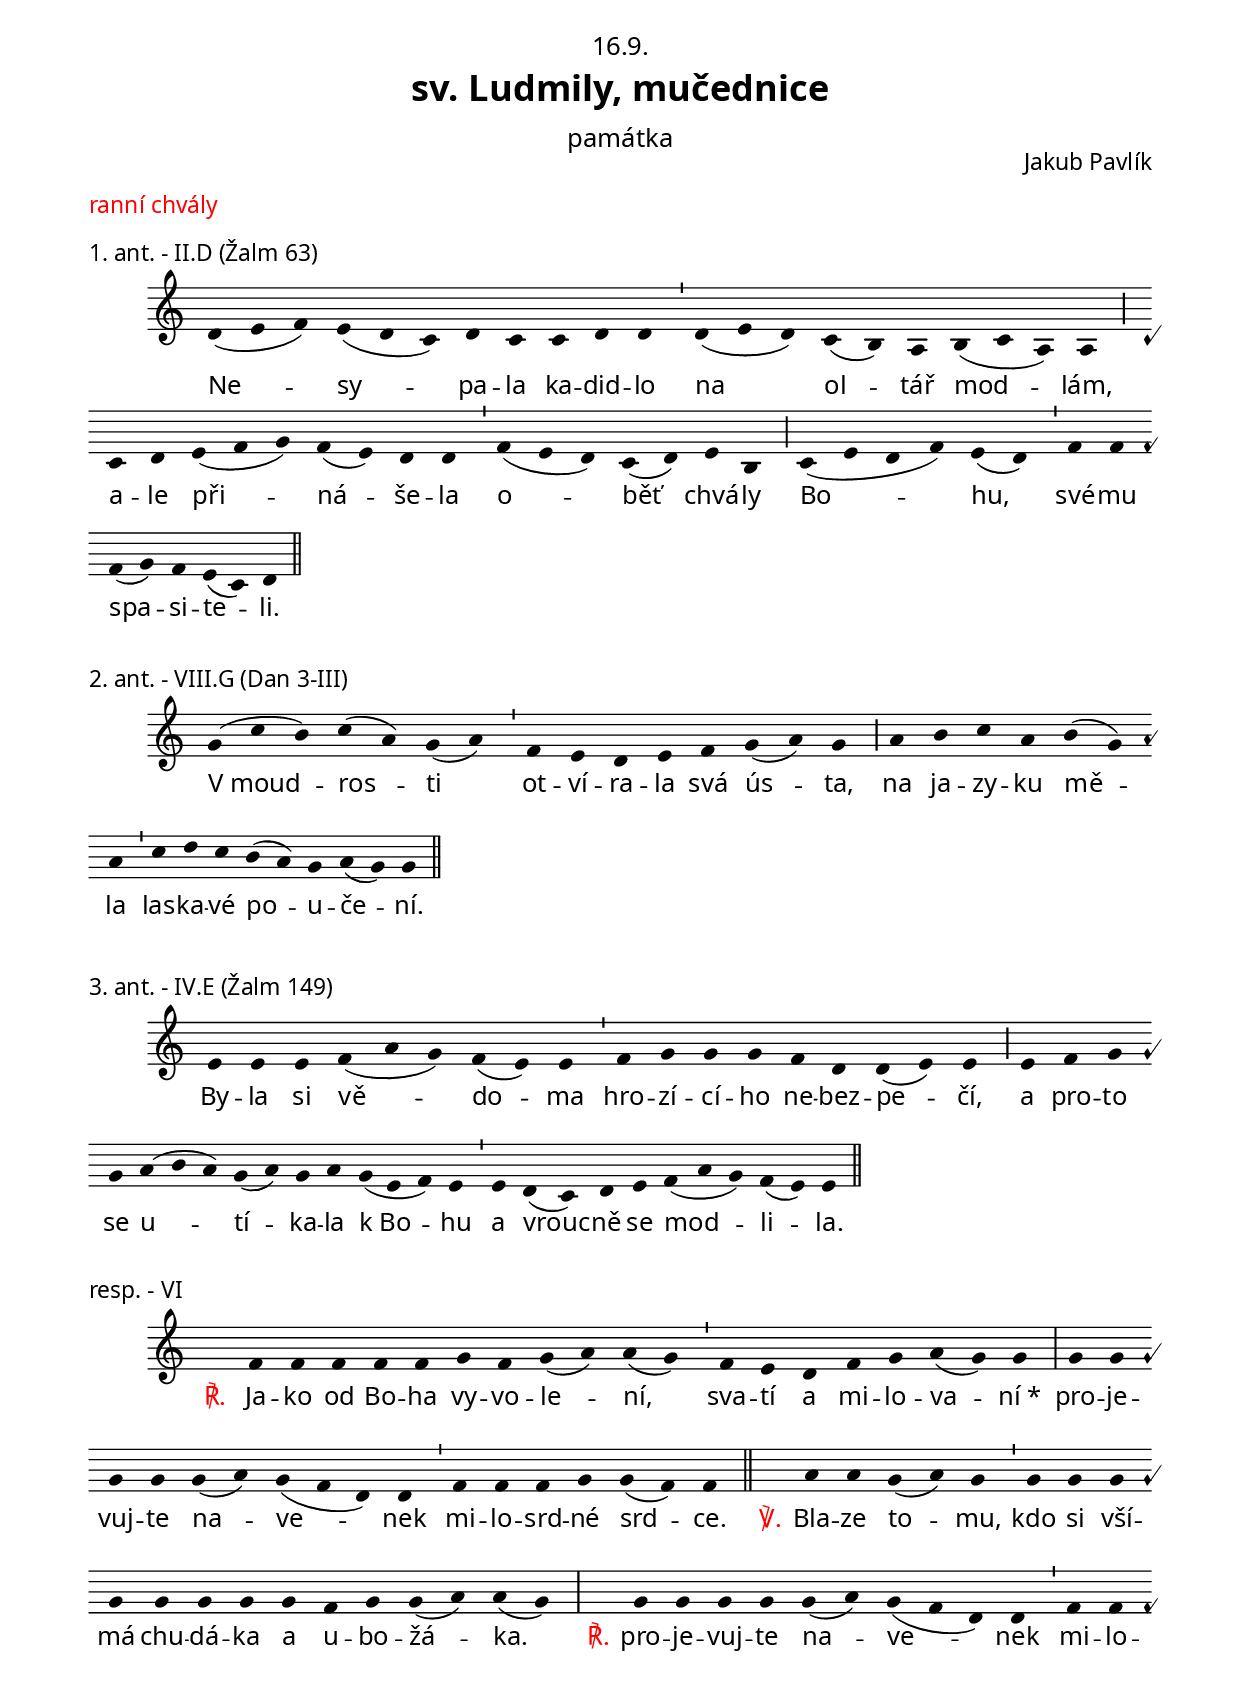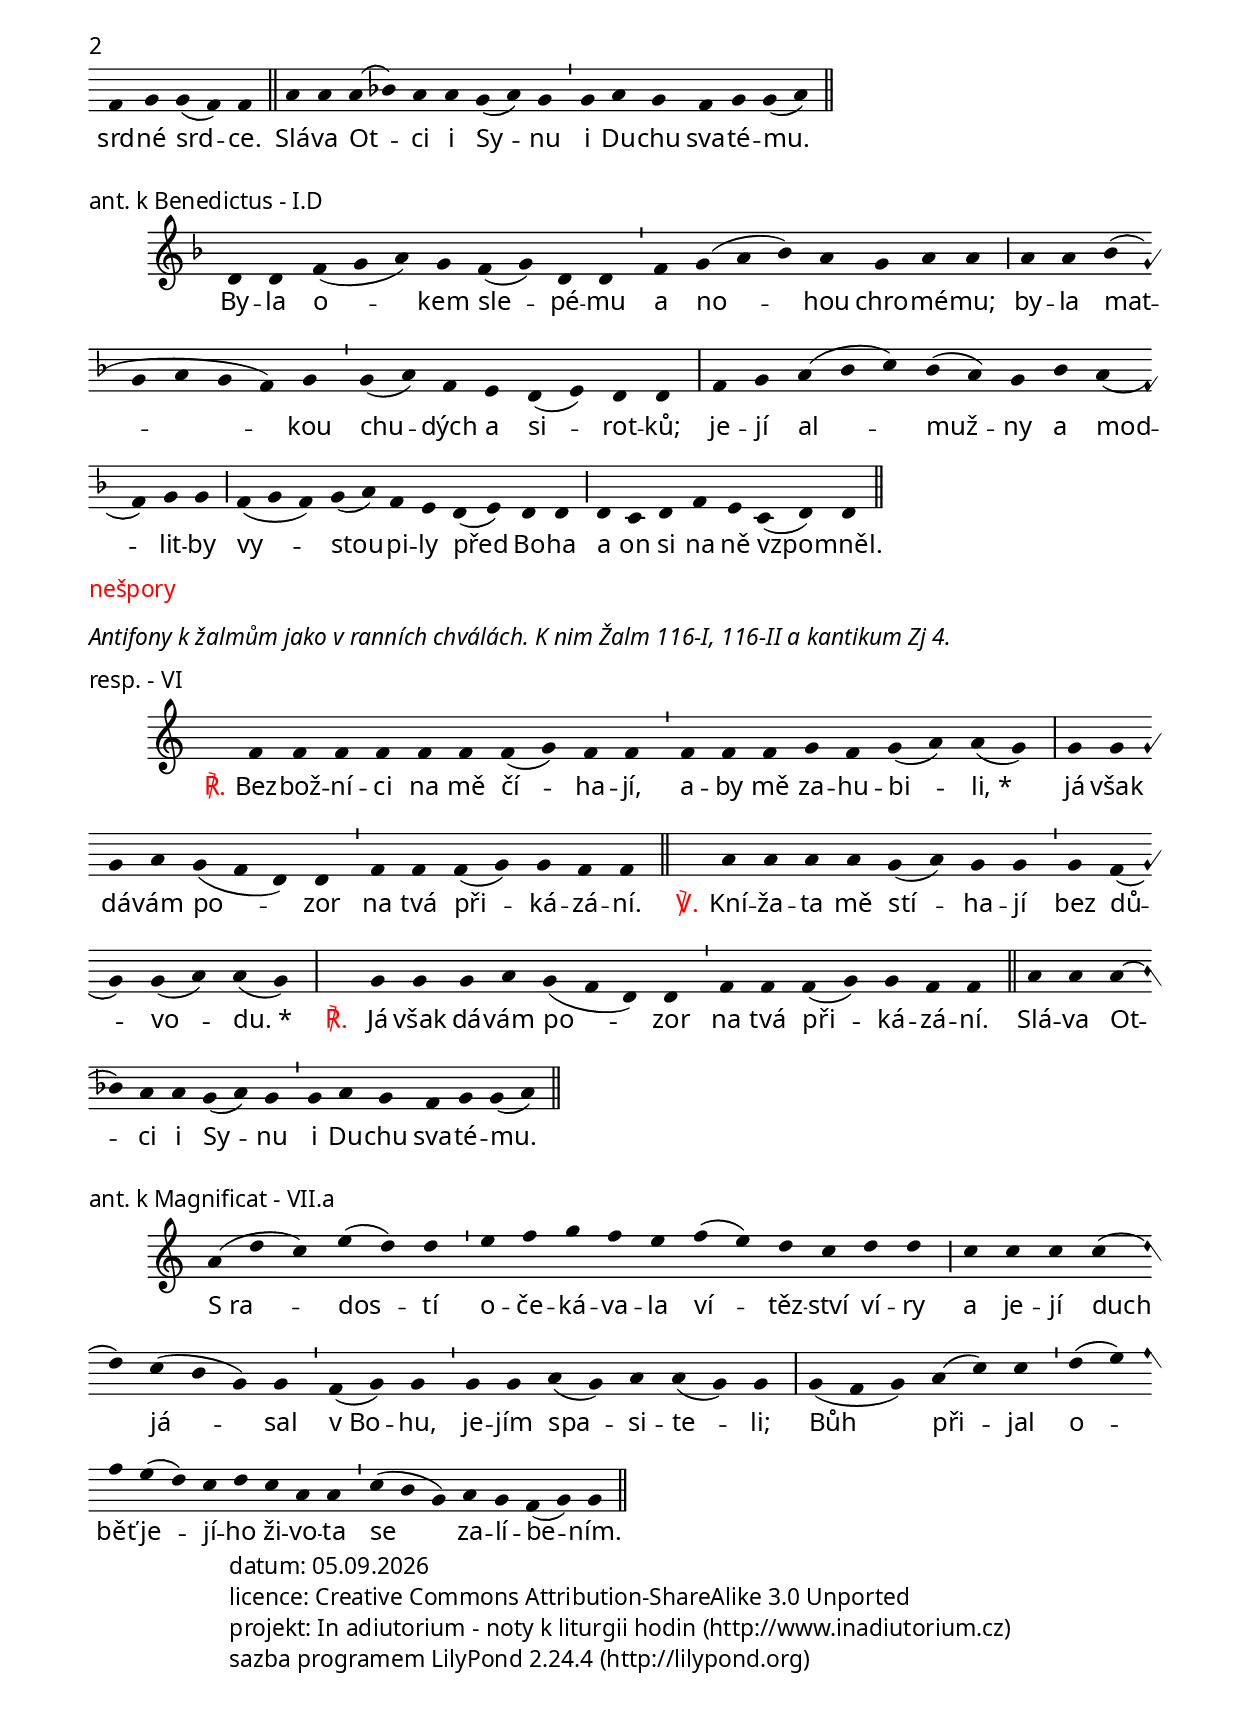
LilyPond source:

\version "2.15.40"

\include "../spolecne.ly"
\include "../dilyresponsorii.ly"

\header {
  title = \markup\titleSvatek
            "sv. Ludmily, mučednice"
            památka
            16.9.
  composer = "Jakub Pavlík"
}

\markup {\nadpisHodinka {"ranní chvály"}}

\score {
  \relative c' {
    \choralniRezim
    d4( e f) e( d c) d c c d d \barMin
    d( e d) c( b) a b( c a) a \barMaior
    c d e( f g) f( e) d d \barMin f( e d) c( d) e b \barMaior
    c( e d f) e( d) \barMin f f f( g) f e( c) d \barFinalis
  }
  \addlyrics {
    Ne -- sy -- pa -- la ka -- did -- lo
    na ol -- tář mod -- lám,
    a -- le při -- ná -- še -- la o -- běť chvá -- ly
    Bo -- hu, své -- mu spa -- si -- te -- li.
  }
  \header {
    quid = "1. ant."
    modus = "II"
    differentia = "D"
    psalmus = "Žalm 63"
    id = "rch-a1"
    piece = \markup {\sestavTitulek}
  }
}

\score {
  \relative c'' {
    \choralniRezim
    g4( c b) c( a) g( a) \barMin f e d e f g( a) g \barMaior
    a b c a b( g ) a \barMin c d c b( a) g a( g) g \barFinalis
  }
  \addlyrics {
    V_moud -- ros -- ti ot -- ví -- ra -- la svá ús -- ta,
    na ja -- zy -- ku mě -- la las -- ka -- vé po -- u -- če -- ní.
  }
  \header {
    quid = "2. ant."
    modus = "VIII"
    differentia = "G"
    psalmus = "Dan 3-III"
    id = "rch-a2"
    piece = \markup {\sestavTitulek}
  }
}

\score {
  \relative c' {
    \choralniRezim
    e4 e e f( a g) f( e) e \barMin f g g g f d d( e) e \barMaior
    e f g g a( b a) g( a) g a g( e f) e \barMin
    e d( c) d e f( a g) f( e) e \barFinalis
  }
  \addlyrics {
    By -- la si vě -- do -- ma hro -- zí -- cí -- ho ne -- bez -- pe -- čí,
    a pro -- to se u -- tí -- ka -- la k_Bo -- hu
    a vrouc -- ně se mod -- li -- la.
  }
  \header {
    quid = "3. ant."
    modus = "IV"
    differentia = "E"
    psalmus = "Žalm 149"
    id = "rch-a3"
    piece = \markup {\sestavTitulek}
  }
}

\score {
  \relative c' {
    \choralniRezim

    % R
    \neviditelna f
    f4 f f f f g f g( a) a( g) \barMin
    f e d f g a( g) g \barMax
    g g g g g( a) g( f d) d \barMin
    f f f g g( f) f \barFinalis
    % V
    \neviditelna a
    a4 a g( a) g \barMin g g g g g g g g f g g( a) a( g) \barMax
    % R
    \neviditelna a
    g g g g g( a) g( f d) d \barMin
    f f f g g( f) f \barFinalis
    % Slava
    \respVIdoxologie \barFinalis
  }
  \addlyrics {
    \Response Ja -- ko od Bo -- ha vy -- vo -- le -- ní,
    sva -- tí a mi -- lo -- va -- ní_*
    pro -- je -- vuj -- te na -- ve -- nek
    mi -- lo -- srd -- né srd -- ce.
    \Verse Bla -- ze to -- mu, kdo si vší -- má
    chu -- dá -- ka a u -- bo -- žá -- ka.
    \Response pro -- je -- vuj -- te na -- ve -- nek
    mi -- lo -- srd -- né srd -- ce.
    \textRespDoxologie
  }
  \header {
    quid = "resp."
    modus = "VI"
    id = "rch-resp"
    piece = \markup {\sestavTitulekResp}
  }
}

\score {
  \relative c' {
    \choralniRezim
    \key f \major
    d4 d f( g a) g f( g) d d \barMin
    f g( a bes) a g a a \barMaior
    a a bes( g a g f) g \barMin g( a) f e d( e) d d \barMax

    f g a( bes c) bes( a) g bes a( f) g g \barMaior
    f( g f) g( a) f e d( e) d d \barMaior
    d c d f e c( d) d \barFinalis
  }
  \addlyrics {
    By -- la o -- kem sle -- pé -- mu
    a no -- hou chro -- mé -- mu;
    by -- la mat -- kou chu -- dých a si -- rot -- ků;

    je -- jí al -- muž -- ny a mod -- lit -- by
    vy -- stou -- pi -- ly před Bo -- ha
    a on si na ně vzpo -- mněl.
  }
  \header {
    quid = "ant. k Benedictus"
    modus = "I"
    differentia = "D"
    psalmus = ""
    id = "rch-aben"
    piece = \markup {\sestavTitulekBezZalmu}
  }
}

\markup {\nadpisHodinka {"nešpory"}}

\markup\italic{
  Antifony k žalmům jako v ranních chválách.
  K nim Žalm 116-I, 116-II a kantikum Zj 4.
}

\score {
  \relative c' {
    \choralniRezim

    % R
    \neviditelna f
    f4 f f f f f f( g) f f \barMin f f f g f g( a) a( g) \barMax
    g g g a g( f d) d \barMin f f f( g) g f f \barFinalis
    % V
    \neviditelna a
    a4 a a a g( a) g g \barMin g f( g) g( a) a( g) \barMax
    % R
    \neviditelna a
    g g g a g( f d) d \barMin f f f( g) g f f \barFinalis
    % Slava
    \respVIdoxologie \barFinalis
  }
  \addlyrics {
    \Response Bez -- bož -- ní -- ci na mě čí -- ha -- jí,
    a -- by mě za -- hu -- bi -- li,_*
    já však dá -- vám po -- zor na tvá při -- ká -- zá -- ní.
    \Verse Kní -- ža -- ta mě stí -- ha -- jí bez dů -- vo -- du._*
    \Response Já však dá -- vám po -- zor na tvá při -- ká -- zá -- ní.
    \textRespDoxologie
  }
  \header {
    quid = "resp."
    modus = "VI"
    id = "ne-resp"
    piece = \markup {\sestavTitulekResp}
  }
}

\score {
  \relative c'' {
    \choralniRezim
    a( d c) e( d) d \barMin
    e f g f e f( e) d c d d \barMaior
    c c c c( d) c( b g) g \barMin f( g) g \barMin g g a( g) a a( g) g \barMax
    g( f g) a( c) c \barMin d( e) f e( d) c d c a a \barMin
    c( b g) a g f( g) g \barFinalis
  }
  \addlyrics {
    S_ra -- dos -- tí
    o -- če -- ká -- va -- la ví -- těz -- ství ví -- ry
    a je -- jí duch já -- sal v_Bo -- hu, je -- jím spa -- si -- te -- li;
    Bůh při -- jal o -- běť je -- jí -- ho ži -- vo -- ta
    se za -- lí -- be -- ním.
  }
  \header {
    quid = "ant. k Magnificat"
    modus = "VII"
    differentia = "a"
    psalmus = ""
    id = "ne-amag"
    piece = \markup {\sestavTitulekBezZalmu}
  }
}